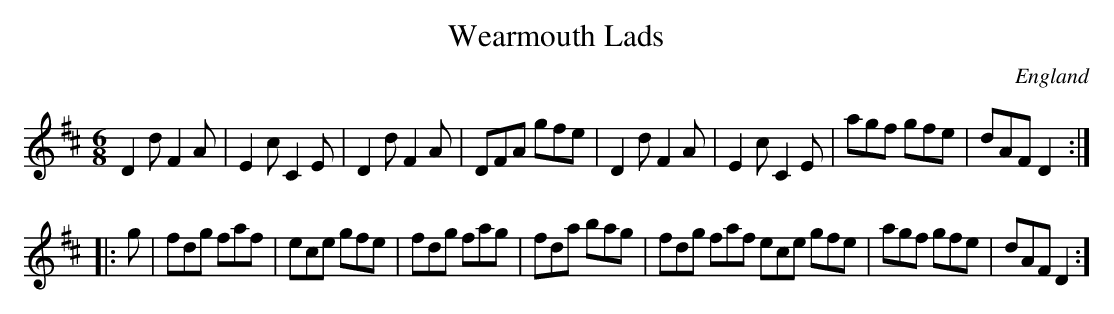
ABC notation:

X:1
T:Wearmouth Lads
O:England
M:6/8
K:D
D2d F2A | E2c C2E | D2d F2A | DFA gfe | D2d F2A | E2c C2E | agf gfe | dAF D2::
g |\
fdg faf | ece gfe | fdg fag | fda bag | fdg faf ece gfe | agf gfe | dAF D2 :]
